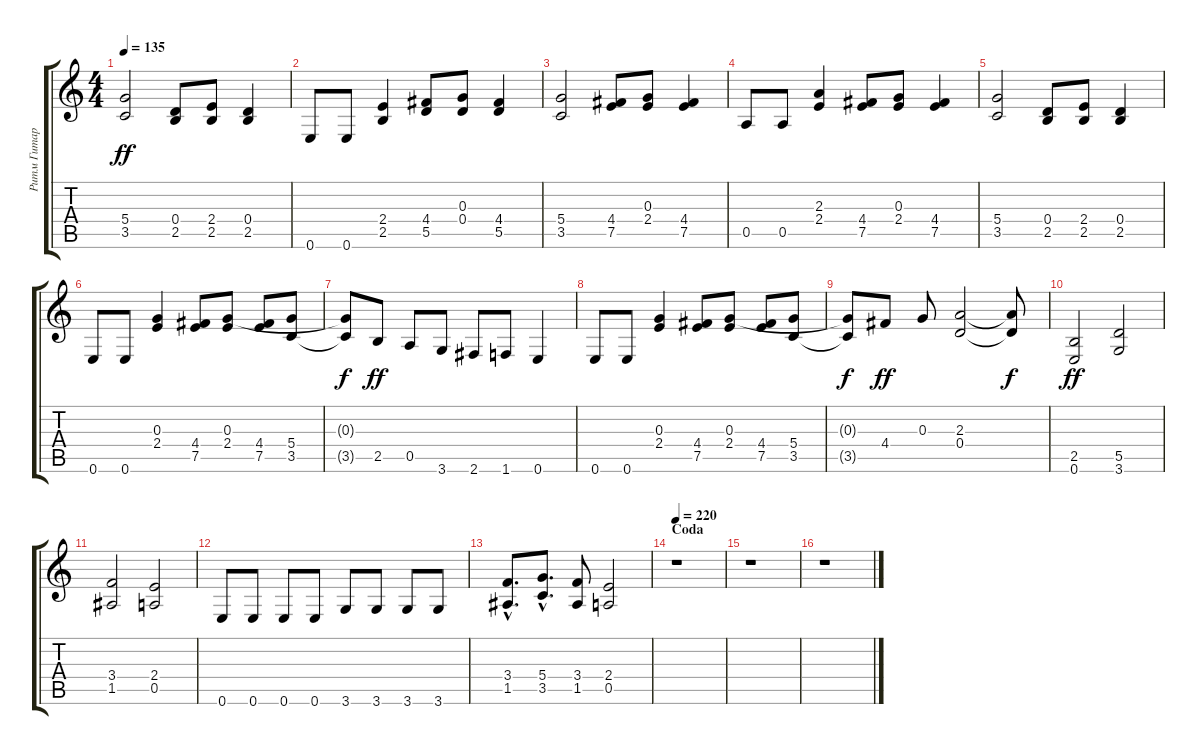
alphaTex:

\track ("Ритм Гитара" "Ритм Гитар") {instrument distortionguitar}
\staff {score tabs}
\tuning (E4 B3 G3 D3 A2 E2) {hide}
\ts (4 4)
\tempo 135
\clef g2
\ks c
(5.4 3.5).2{dy ff} (0.4 2.5).8 (2.4 2.5).8 (0.4 2.5).4 |
0.6.8 0.6.8 (2.4 2.5).4 (4.4 5.5).8 (0.3 0.4).8 (4.4 5.5).4 |
(5.4 3.5).2 (4.4 7.5).8 (0.3 2.4).8 (4.4 7.5).4 |
0.5.8 0.5.8 (2.3 2.4).4 (4.4 7.5).8 (0.3 2.4).8 (4.4 7.5).4 |
(5.4 3.5).2 (0.4 2.5).8 (2.4 2.5).8 (0.4 2.5).4 |
0.6.8 0.6.8 (0.3 2.4).4 (4.4 7.5).8 (0.3 2.4).8 (4.4 7.5).8 (5.4 3.5).8 |
(0.3{t} 3.5{t}).8{dy f} 2.5.8{dy ff} 0.5.8 3.6.8 2.6.8 1.6.8 0.6.4 |
0.6.8 0.6.8 (0.3 2.4).4 (4.4 7.5).8 (0.3 2.4).8 (4.4 7.5).8 (5.4 3.5).8 |
(0.3{t} 3.5{t}).8{dy f} 4.4.8{dy ff} 0.3.8 (2.3 0.4).2 (2.3{t} 0.4{t}).8{dy f} |
(2.5 0.6).2{dy ff} (5.5 3.6).2 |
(3.4 1.5).2 (2.4 0.5).2 |
0.6.8 0.6.8 0.6.8 0.6.8 3.6.8 3.6.8 3.6.8 3.6.8 |
(3.4{hac} 1.5{hac}).8{d} (5.4{hac} 3.5{hac}).8{d} (3.4 1.5).8 (2.4 0.5).2 |
\section ("" "Coda")
\tempo 220
r.1 |
r.1 |
r.1
